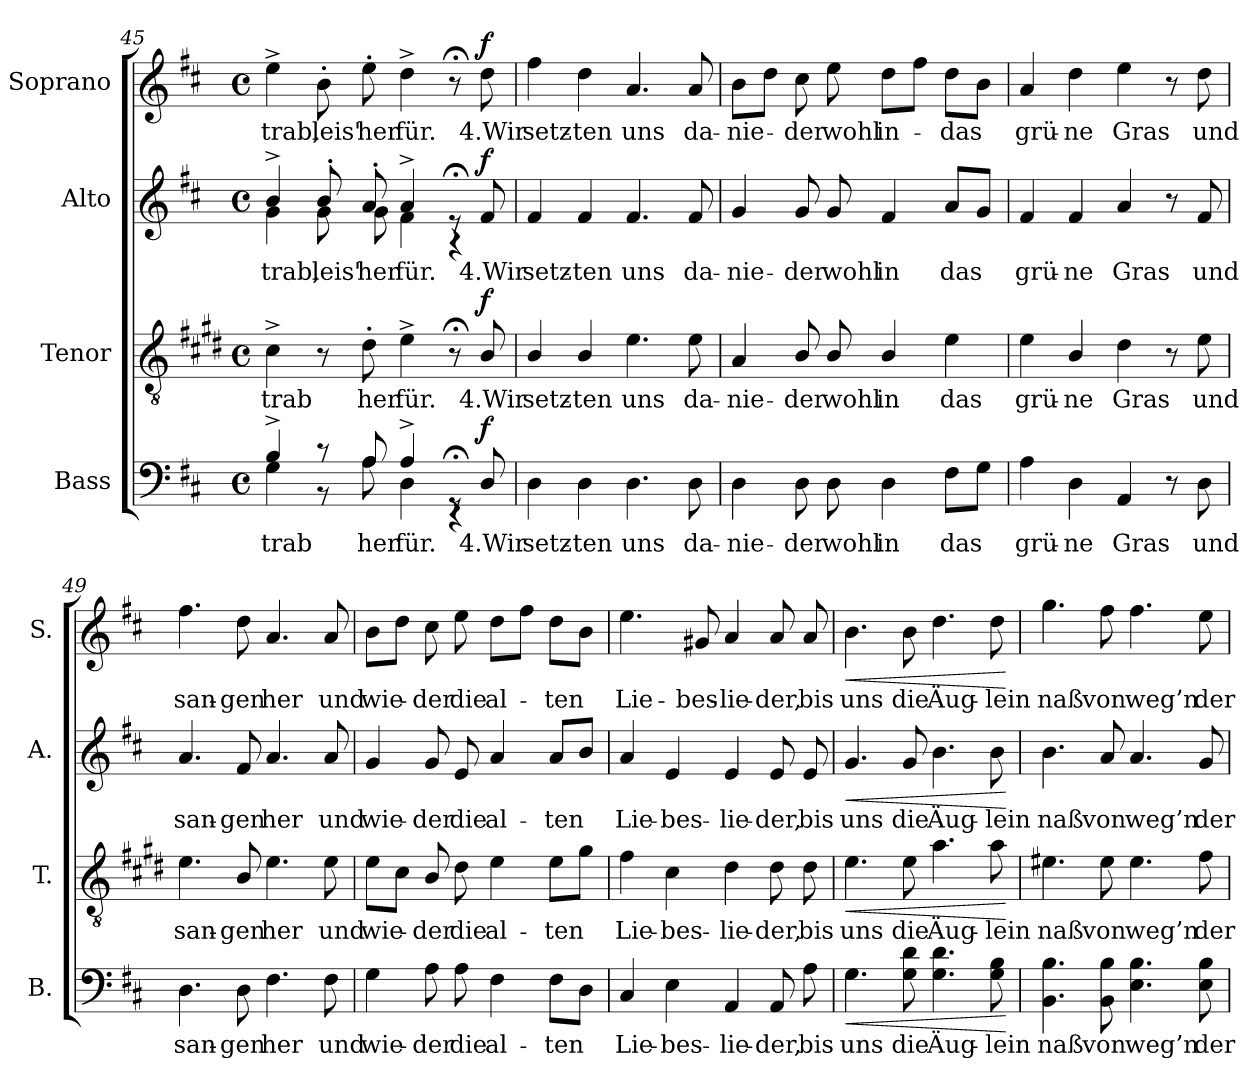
**kern	**text	**dynam	**kern	**text	**dynam	**kern	**text	**dynam	**kern	**text	**dynam
*part4	*part4	*part4	*part3	*part3	*part3	*part2	*part2	*part2	*part1	*part1	*part1
*staff4	*staff4	*staff4	*staff3	*staff3	*staff3	*staff2	*staff2	*staff2	*staff1	*staff1	*staff1
*I"Bass	*	*	*I"Tenor	*	*	*I"Alto	*	*	*I"Soprano	*	*
*I'B.	*	*	*I'T.	*	*	*I'A.	*	*	*I'S.	*	*
*clefF4	*	*	*clefGv2	*	*	*clefG2	*	*	*clefG2	*	*
*	*	*	*ITrd1c2	*	*	*	*	*	*	*	*
*k[f#c#]	*	*	*k[f#c#]	*	*	*k[f#c#]	*	*	*k[f#c#]	*	*
*M4/4	*	*	*M4/4	*	*	*M4/4	*	*	*M4/4	*	*
*met(c)	*	*	*met(c)	*	*	*met(c)	*	*	*met(c)	*	*
=45	=45	=45	=45	=45	=45	=45	=45	=45	=45	=45	=45
!	!LO:LY:b	!	!	!LO:LY:b	!	!	!LO:LY:b	!	!	!LO:LY:b	!
*^	*	*	*	*	*	*^	*	*	*	*	*
4B^/	4G\	trab	.	4B^\	trab	.	4b^/	4g\	trab,	.	4ee^\	trab,	.
!	!	!	!	!	!	!	!	!	!LO:LY:b	!	!	!LO:LY:b	!
8r	8r	.	.	8r	.	.	8b'/	8g\	leis'	.	8b'\	leis'	.
!	!	!LO:LY:b	!	!	!LO:LY:b	!	!	!	!LO:LY:b	!	!	!LO:LY:b	!
8A/	8A\	her	.	8c#'\	her	.	8a'/	8g\	her	.	8ee'\	her	.
!	!	!LO:LY:b	!	!	!LO:LY:b	!	!	!	!LO:LY:b	!	!	!LO:LY:b	!
4A^/	4D\	für.	.	4d^\	für.	.	4a^/	4f#\	für.	.	4dd^\	für.	.
8r;<GG	4r	.	.	8r;<	.	.	8r;<e	4r	.	.	8r;<	.	.
!	!	!LO:LY:b	!LO:DY:a	!	!LO:LY:b	!LO:DY:a	!	!	!LO:LY:b	!LO:DY:a	!	!LO:LY:b	!LO:DY:a
8D/	.	4.Wir	f	8A/	4.Wir	f	8f#/	.	4.Wir	f	8dd\	4.Wir	f
*v	*v	*	*	*	*	*	*v	*v	*	*	*	*	*
=46	=46	=46	=46	=46	=46	=46	=46	=46	=46	=46	=46
!	!LO:LY:b	!	!	!LO:LY:b	!	!	!LO:LY:b	!	!	!LO:LY:b	!
4D\	setz-	.	4A/	setz-	.	4f#/	setz-	.	4ff#\	setz-	.
!	!LO:LY:b	!	!	!LO:LY:b	!	!	!LO:LY:b	!	!	!LO:LY:b	!
4D\	-ten	.	4A/	-ten	.	4f#/	-ten	.	4dd\	-ten	.
!	!LO:LY:b	!	!	!LO:LY:b	!	!	!LO:LY:b	!	!	!LO:LY:b	!
4.D\	uns	.	4.d\	uns	.	4.f#/	uns	.	4.a/	uns	.
!	!LO:LY:b	!	!	!LO:LY:b	!	!	!LO:LY:b	!	!	!LO:LY:b	!
8D\	da-	.	8d\	da-	.	8f#/	da-	.	8a/	da-	.
=47	=47	=47	=47	=47	=47	=47	=47	=47	=47	=47	=47
!	!LO:LY:b	!	!	!LO:LY:b	!	!	!LO:LY:b	!	!	!LO:LY:b	!
4D\	-nie-	.	4G/	-nie-	.	4g/	-nie-	.	8b\L	-nie-	.
.	.	.	.	.	.	.	.	.	8dd\J	.	.
!	!LO:LY:b	!	!	!LO:LY:b	!	!	!LO:LY:b	!	!	!LO:LY:b	!
8D\	-der	.	8A/	-der	.	8g/	-der	.	8cc#\	-der	.
!	!LO:LY:b	!	!	!LO:LY:b	!	!	!LO:LY:b	!	!	!LO:LY:b	!
8D\	wohl	.	8A/	wohl	.	8g/	wohl	.	8ee\	wohl	.
!	!LO:LY:b	!	!	!LO:LY:b	!	!	!LO:LY:b	!	!	!LO:LY:b	!
4D\	in	.	4A/	in	.	4f#/	in	.	8dd\L	in-	.
.	.	.	.	.	.	.	.	.	8ff#\J	.	.
!	!LO:LY:b	!	!	!LO:LY:b	!	!	!LO:LY:b	!	!	!LO:LY:b	!
8F#\L	das	.	4d\	das	.	8a/L	das	.	8dd\L	-das	.
8G\J	.	.	.	.	.	8g/J	.	.	8b\J	.	.
!!LO:PB:g=z
=48	=48	=48	=48	=48	=48	=48	=48	=48	=48	=48	=48
!	!LO:LY:b	!	!	!LO:LY:b	!	!	!LO:LY:b	!	!	!LO:LY:b	!
4A\	grü-	.	4d\	grü-	.	4f#/	grü-	.	4a/	grü-	.
!	!LO:LY:b	!	!	!LO:LY:b	!	!	!LO:LY:b	!	!	!LO:LY:b	!
4D\	-ne	.	4A/	-ne	.	4f#/	-ne	.	4dd\	-ne	.
!	!LO:LY:b	!	!	!LO:LY:b	!	!	!LO:LY:b	!	!	!LO:LY:b	!
4AA/	Gras	.	4c#\	Gras	.	4a/	Gras	.	4ee\	Gras	.
8r	.	.	8r	.	.	8r	.	.	8r	.	.
!	!LO:LY:b	!	!	!LO:LY:b	!	!	!LO:LY:b	!	!	!LO:LY:b	!
8D\	und	.	8d\	und	.	8f#/	und	.	8dd\	und	.
=49	=49	=49	=49	=49	=49	=49	=49	=49	=49	=49	=49
!	!LO:LY:b	!	!	!LO:LY:b	!	!	!LO:LY:b	!	!	!LO:LY:b	!
4.D\	san-	.	4.d\	san-	.	4.a/	san-	.	4.ff#\	san-	.
!	!LO:LY:b	!	!	!LO:LY:b	!	!	!LO:LY:b	!	!	!LO:LY:b	!
8D\	-gen	.	8A/	-gen	.	8f#/	-gen	.	8dd\	-gen	.
!	!LO:LY:b	!	!	!LO:LY:b	!	!	!LO:LY:b	!	!	!LO:LY:b	!
4.F#\	her	.	4.d\	her	.	4.a/	her	.	4.a/	her	.
!	!LO:LY:b	!	!	!LO:LY:b	!	!	!LO:LY:b	!	!	!LO:LY:b	!
8F#\	und	.	8d\	und	.	8a/	und	.	8a/	und	.
=50	=50	=50	=50	=50	=50	=50	=50	=50	=50	=50	=50
!	!LO:LY:b	!	!	!LO:LY:b	!	!	!LO:LY:b	!	!	!LO:LY:b	!
4G\	wie-	.	8d\L	wie-	.	4g/	wie-	.	8b\L	wie-	.
.	.	.	8B\J	.	.	.	.	.	8dd\J	.	.
!	!LO:LY:b	!	!	!LO:LY:b	!	!	!LO:LY:b	!	!	!LO:LY:b	!
8A\	-der	.	8A/	-der	.	8g/	-der	.	8cc#\	-der	.
!	!LO:LY:b	!	!	!LO:LY:b	!	!	!LO:LY:b	!	!	!LO:LY:b	!
8A\	die	.	8c#\	die	.	8e/	die	.	8ee\	die	.
!	!LO:LY:b	!	!	!LO:LY:b	!	!	!LO:LY:b	!	!	!LO:LY:b	!
4F#\	al-	.	4d\	al-	.	4a/	al-	.	8dd\L	al-	.
.	.	.	.	.	.	.	.	.	8ff#\J	.	.
!	!LO:LY:b	!	!	!LO:LY:b	!	!	!LO:LY:b	!	!	!LO:LY:b	!
8F#\L	-ten	.	8d\L	-ten	.	8a/L	-ten	.	8dd\L	-ten	.
8D\J	.	.	8f#\J	.	.	8b/J	.	.	8b\J	.	.
=51	=51	=51	=51	=51	=51	=51	=51	=51	=51	=51	=51
!	!LO:LY:b	!	!	!LO:LY:b	!	!	!LO:LY:b	!	!	!LO:LY:b	!
4C#/	Lie-	.	4e\	Lie-	.	4a/	Lie-	.	4.ee\	Lie-	.
!	!LO:LY:b	!	!	!LO:LY:b	!	!	!LO:LY:b	!	!	!	!
4E\	-bes-	.	4B\	-bes-	.	4e/	-bes-	.	.	.	.
!	!	!	!	!	!	!	!	!	!	!LO:LY:b	!
.	.	.	.	.	.	.	.	.	8g#X/	-bes-	.
!	!LO:LY:b	!	!	!LO:LY:b	!	!	!LO:LY:b	!	!	!LO:LY:b	!
4AA/	-lie-	.	4c#\	-lie-	.	4e/	-lie-	.	4a/	-lie-	.
!	!LO:LY:b	!	!	!LO:LY:b	!	!	!LO:LY:b	!	!	!LO:LY:b	!
8AA/	-der,	.	8c#\	-der,	.	8e/	-der,	.	8a/	-der,	.
!	!LO:LY:b	!	!	!LO:LY:b	!	!	!LO:LY:b	!	!	!LO:LY:b	!
8A\	bis	.	8c#\	bis	.	8e/	bis	.	8a/	-bis	.
=52	=52	=52	=52	=52	=52	=52	=52	=52	=52	=52	=52
!	!LO:LY:b	!LO:HP:b	!	!LO:LY:b	!LO:HP:b	!	!LO:LY:b	!LO:HP:b	!	!LO:LY:b	!LO:HP:b
4.G\	uns	<	4.d\	uns	<	4.g/	uns	<	4.b\	uns	<
!	!LO:LY:b	!	!	!LO:LY:b	!	!	!LO:LY:b	!	!	!LO:LY:b	!
8G\ 8d\	die	.	8d\	die	.	8g/	die	.	8b\	die	.
!	!LO:LY:b	!	!	!LO:LY:b	!	!	!LO:LY:b	!	!	!LO:LY:b	!
4.G\ 4.d\	Äug-	.	4.g\	Äug-	.	4.b\	Äug-	.	4.dd\	Äug-	.
!	!LO:LY:b	!	!	!LO:LY:b	!	!	!LO:LY:b	!	!	!LO:LY:b	!
8G\ 8B\	-lein	.	8g\	-lein	.	8b\	-lein	.	8dd\	-lein	.
.	.	[	.	.	[	.	.	[	.	.	[
!!LO:LB:g=z
=53	=53	=53	=53	=53	=53	=53	=53	=53	=53	=53	=53
!	!LO:LY:b	!	!	!LO:LY:b	!	!	!LO:LY:b	!	!	!LO:LY:b	!
4.BB\ 4.B\	naß	.	4.d#X\	naß	.	4.b\	naß	.	4.gg\	naß	.
!	!LO:LY:b	!	!	!LO:LY:b	!	!	!LO:LY:b	!	!	!LO:LY:b	!
8BB\ 8B\	von	.	8d#\	von	.	8a/	von	.	8ff#\	von	.
!	!LO:LY:b	!	!	!LO:LY:b	!	!	!LO:LY:b	!	!	!LO:LY:b	!
4.E\ 4.B\	weg’n	.	4.d#\	weg’n	.	4.a/	weg’n	.	4.ff#\	weg’n	.
!	!LO:LY:b	!	!	!LO:LY:b	!	!	!LO:LY:b	!	!	!LO:LY:b	!
8E\ 8B\	der	.	8e\	der	.	8g/	der	.	8ee\	der	.
=	=	=	=	=	=	=	=	=	=	=	=
*-	*-	*-	*-	*-	*-	*-	*-	*-	*-	*-	*-
